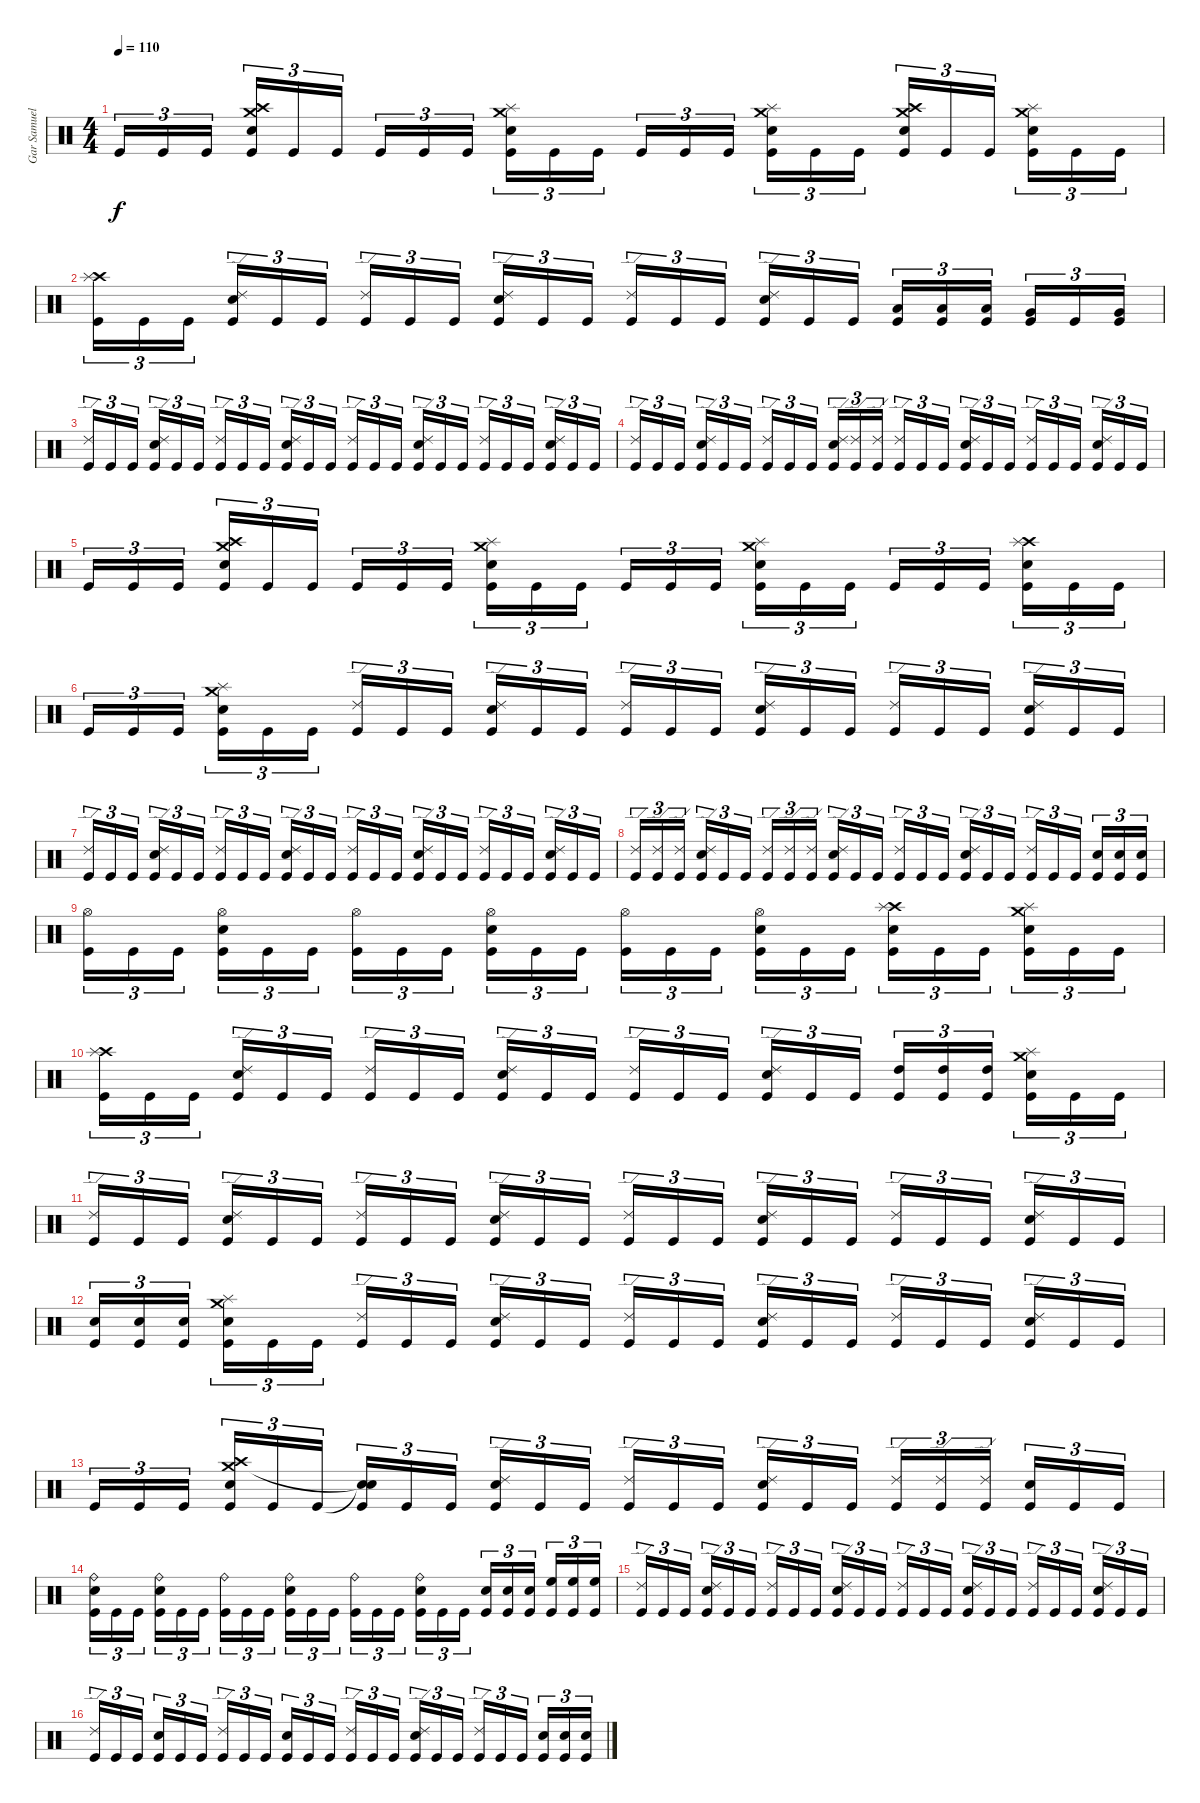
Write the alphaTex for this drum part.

\track ("Gar Samuelson" "Gar Samuel") {instrument percussion}
\staff {score}
\articulation defaults
\ts (4 4)
\tempo 110
\clef neutral
\ks c "Kick (hit)".16{tu (3 2) dy f} "Kick (hit)".16{tu (3 2)} "Kick (hit)".16{tu (3 2)}
("Crash medium (hit)" "Crash high (hit)" "Snare (hit) 2" "Kick (hit)").16{tu (3 2)} "Kick (hit)".16{tu (3 2)} "Kick (hit)".16{tu (3 2)} "Kick (hit)".16{tu (3 2)} "Kick (hit)".16{tu (3 2)} "Kick (hit)".16{tu (3 2)} ("Crash medium (hit)" "Splash (hit)" "Snare (hit) 2" "Kick (hit)").16{tu (3 2)} "Kick (hit)".16{tu (3 2)} "Kick (hit)".16{tu (3 2)} "Kick (hit)".16{tu (3 2)} "Kick (hit)".16{tu (3 2)} "Kick (hit)".16{tu (3 2)} ("Crash medium (hit)" "Splash (hit)" "Snare (hit) 2" "Kick (hit)").16{tu (3 2)} "Kick (hit)".16{tu (3 2)} "Kick (hit)".16{tu (3 2)} ("Crash medium (hit)" "Crash high (hit)" "Snare (hit) 2" "Kick (hit)").16{tu (3 2)} "Kick (hit)".16{tu (3 2)} "Kick (hit)".16{tu (3 2)} ("Crash medium (hit)" "Splash (hit)" "Snare (hit) 2" "Kick (hit)").16{tu (3 2)} "Kick (hit)".16{tu (3 2)} "Kick (hit)".16{tu (3 2)} |
("Crash high (hit)" "Splash (hit)" "Kick (hit)").16{tu (3 2)} "Kick (hit)".16{tu (3 2)} "Kick (hit)".16{tu (3 2)} ("Ride (edge) 2" "Snare (hit) 2" "Kick (hit)").16{tu (3 2)} "Kick (hit)".16{tu (3 2)} "Kick (hit)".16{tu (3 2)} ("Ride (edge) 2" "Kick (hit)").16{tu (3 2)} "Kick (hit)".16{tu (3 2)} "Kick (hit)".16{tu (3 2)} ("Ride (edge) 2" "Snare (hit) 2" "Kick (hit)").16{tu (3 2)} "Kick (hit)".16{tu (3 2)} "Kick (hit)".16{tu (3 2)} ("Ride (edge) 2" "Kick (hit)").16{tu (3 2)} "Kick (hit)".16{tu (3 2)} "Kick (hit)".16{tu (3 2)} ("Ride (edge) 2" "Snare (hit) 2" "Kick (hit)").16{tu (3 2)} "Kick (hit)".16{tu (3 2)} "Kick (hit)".16{tu (3 2)} ("Low Tom (hit)" "Kick (hit)").16{tu (3 2)} ("Low Tom (hit)" "Kick (hit)").16{tu (3 2)} ("Low Tom (hit)" "Kick (hit)").16{tu (3 2)} ("Very Low Tom (hit)" "Kick (hit)").16{tu (3 2)} "Kick (hit)".16{tu (3 2)} ("Very Low Tom (hit)" "Kick (hit)").16{tu (3 2)} |
("Ride (edge) 2" "Kick (hit)").16{tu (3 2)} "Kick (hit)".16{tu (3 2)} "Kick (hit)".16{tu (3 2)} ("Ride (edge) 2" "Snare (hit) 2" "Kick (hit)").16{tu (3 2)} "Kick (hit)".16{tu (3 2)} "Kick (hit)".16{tu (3 2)} ("Ride (edge) 2" "Kick (hit)").16{tu (3 2)} "Kick (hit)".16{tu (3 2)} "Kick (hit)".16{tu (3 2)} ("Ride (edge) 2" "Snare (hit) 2" "Kick (hit)").16{tu (3 2)} "Kick (hit)".16{tu (3 2)} "Kick (hit)".16{tu (3 2)} ("Ride (edge) 2" "Kick (hit)").16{tu (3 2)} "Kick (hit)".16{tu (3 2)} "Kick (hit)".16{tu (3 2)} ("Ride (edge) 2" "Snare (hit) 2" "Kick (hit)").16{tu (3 2)} "Kick (hit)".16{tu (3 2)} "Kick (hit)".16{tu (3 2)} ("Ride (edge) 2" "Kick (hit)").16{tu (3 2)} "Kick (hit)".16{tu (3 2)} "Kick (hit)".16{tu (3 2)} ("Ride (edge) 2" "Snare (hit) 2" "Kick (hit)").16{tu (3 2)} "Kick (hit)".16{tu (3 2)} "Kick (hit)".16{tu (3 2)} |
("Ride (edge) 2" "Kick (hit)").16{tu (3 2)} "Kick (hit)".16{tu (3 2)} "Kick (hit)".16{tu (3 2)} ("Ride (edge) 2" "Snare (hit) 2" "Kick (hit)").16{tu (3 2)} "Kick (hit)".16{tu (3 2)} "Kick (hit)".16{tu (3 2)} ("Ride (edge) 2" "Kick (hit)").16{tu (3 2)} "Kick (hit)".16{tu (3 2)} "Kick (hit)".16{tu (3 2)} ("Ride (edge) 2" "Snare (hit) 2" "Kick (hit)").16{tu (3 2)} ("Ride (edge) 2" "Kick (hit)").16{tu (3 2)} ("Ride (edge) 2" "Kick (hit)").16{tu (3 2)} ("Ride (edge) 2" "Kick (hit)").16{tu (3 2)} "Kick (hit)".16{tu (3 2)} "Kick (hit)".16{tu (3 2)} ("Ride (edge) 2" "Snare (hit) 2" "Kick (hit)").16{tu (3 2)} "Kick (hit)".16{tu (3 2)} "Kick (hit)".16{tu (3 2)} ("Ride (edge) 2" "Kick (hit)").16{tu (3 2)} "Kick (hit)".16{tu (3 2)} "Kick (hit)".16{tu (3 2)} ("Ride (edge) 2" "Snare (hit) 2" "Kick (hit)").16{tu (3 2)} "Kick (hit)".16{tu (3 2)} "Kick (hit)".16{tu (3 2)} |
"Kick (hit)".16{tu (3 2)} "Kick (hit)".16{tu (3 2)} "Kick (hit)".16{tu (3 2)} ("Crash medium (hit)" "Crash high (hit)" "Snare (hit) 2" "Kick (hit)").16{tu (3 2)} "Kick (hit)".16{tu (3 2)} "Kick (hit)".16{tu (3 2)} "Kick (hit)".16{tu (3 2)} "Kick (hit)".16{tu (3 2)} "Kick (hit)".16{tu (3 2)} ("Crash medium (hit)" "Splash (hit)" "Snare (hit) 2" "Kick (hit)").16{tu (3 2)} "Kick (hit)".16{tu (3 2)} "Kick (hit)".16{tu (3 2)} "Kick (hit)".16{tu (3 2)} "Kick (hit)".16{tu (3 2)} "Kick (hit)".16{tu (3 2)} ("Crash medium (hit)" "Splash (hit)" "Snare (hit) 2" "Kick (hit)").16{tu (3 2)} "Kick (hit)".16{tu (3 2)} "Kick (hit)".16{tu (3 2)} "Kick (hit)".16{tu (3 2)} "Kick (hit)".16{tu (3 2)} "Kick (hit)".16{tu (3 2)} ("Crash high (hit)" "Splash (hit)" "Snare (hit) 2" "Kick (hit)").16{tu (3 2)} "Kick (hit)".16{tu (3 2)} "Kick (hit)".16{tu (3 2)} |
"Kick (hit)".16{tu (3 2)} "Kick (hit)".16{tu (3 2)} "Kick (hit)".16{tu (3 2)} ("Crash medium (hit)" "Splash (hit)" "Snare (hit) 2" "Kick (hit)").16{tu (3 2)} "Kick (hit)".16{tu (3 2)} "Kick (hit)".16{tu (3 2)} ("Ride (edge) 2" "Kick (hit)").16{tu (3 2)} "Kick (hit)".16{tu (3 2)} "Kick (hit)".16{tu (3 2)} ("Ride (edge) 2" "Snare (hit) 2" "Kick (hit)").16{tu (3 2)} "Kick (hit)".16{tu (3 2)} "Kick (hit)".16{tu (3 2)} ("Ride (edge) 2" "Kick (hit)").16{tu (3 2)} "Kick (hit)".16{tu (3 2)} "Kick (hit)".16{tu (3 2)} ("Ride (edge) 2" "Snare (hit) 2" "Kick (hit)").16{tu (3 2)} "Kick (hit)".16{tu (3 2)} "Kick (hit)".16{tu (3 2)} ("Ride (edge) 2" "Kick (hit)").16{tu (3 2)} "Kick (hit)".16{tu (3 2)} "Kick (hit)".16{tu (3 2)} ("Ride (edge) 2" "Snare (hit) 2" "Kick (hit)").16{tu (3 2)} "Kick (hit)".16{tu (3 2)} "Kick (hit)".16{tu (3 2)} |
("Ride (edge) 2" "Kick (hit)").16{tu (3 2)} "Kick (hit)".16{tu (3 2)} "Kick (hit)".16{tu (3 2)} ("Ride (edge) 2" "Snare (hit) 2" "Kick (hit)").16{tu (3 2)} "Kick (hit)".16{tu (3 2)} "Kick (hit)".16{tu (3 2)} ("Ride (edge) 2" "Kick (hit)").16{tu (3 2)} "Kick (hit)".16{tu (3 2)} "Kick (hit)".16{tu (3 2)} ("Ride (edge) 2" "Snare (hit) 2" "Kick (hit)").16{tu (3 2)} "Kick (hit)".16{tu (3 2)} "Kick (hit)".16{tu (3 2)} ("Ride (edge) 2" "Kick (hit)").16{tu (3 2)} "Kick (hit)".16{tu (3 2)} "Kick (hit)".16{tu (3 2)} ("Ride (edge) 2" "Snare (hit) 2" "Kick (hit)").16{tu (3 2)} "Kick (hit)".16{tu (3 2)} "Kick (hit)".16{tu (3 2)} ("Ride (edge) 2" "Kick (hit)").16{tu (3 2)} "Kick (hit)".16{tu (3 2)} "Kick (hit)".16{tu (3 2)} ("Ride (edge) 2" "Snare (hit) 2" "Kick (hit)").16{tu (3 2)} "Kick (hit)".16{tu (3 2)} "Kick (hit)".16{tu (3 2)} |
("Ride (edge) 2" "Kick (hit)").16{tu (3 2)} ("Ride (edge) 2" "Kick (hit)").16{tu (3 2)} ("Ride (edge) 2" "Kick (hit)").16{tu (3 2)} ("Ride (edge) 2" "Snare (hit) 2" "Kick (hit)").16{tu (3 2)} "Kick (hit)".16{tu (3 2)} "Kick (hit)".16{tu (3 2)} ("Ride (edge) 2" "Kick (hit)").16{tu (3 2)} ("Ride (edge) 2" "Kick (hit)").16{tu (3 2)} ("Ride (edge) 2" "Kick (hit)").16{tu (3 2)} ("Ride (edge) 2" "Snare (hit) 2" "Kick (hit)").16{tu (3 2)} "Kick (hit)".16{tu (3 2)} "Kick (hit)".16{tu (3 2)} ("Ride (edge) 2" "Kick (hit)").16{tu (3 2)} "Kick (hit)".16{tu (3 2)} "Kick (hit)".16{tu (3 2)} ("Ride (edge) 2" "Snare (hit) 2" "Kick (hit)").16{tu (3 2)} "Kick (hit)".16{tu (3 2)} "Kick (hit)".16{tu (3 2)} ("Ride (edge) 2" "Kick (hit)").16{tu (3 2)} "Kick (hit)".16{tu (3 2)} "Kick (hit)".16{tu (3 2)} ("Snare (hit) 2" "Kick (hit)").16{tu (3 2)} ("Snare (hit) 2" "Kick (hit)").16{tu (3 2)} ("Snare (hit) 2" "Kick (hit)").16{tu (3 2)} |
("Hi-Hat (open)" "Kick (hit)").16{tu (3 2)} "Kick (hit)".16{tu (3 2)} "Kick (hit)".16{tu (3 2)} ("Hi-Hat (open)" "Snare (hit) 2" "Kick (hit)").16{tu (3 2)} "Kick (hit)".16{tu (3 2)} "Kick (hit)".16{tu (3 2)} ("Hi-Hat (open)" "Kick (hit)").16{tu (3 2)} "Kick (hit)".16{tu (3 2)} "Kick (hit)".16{tu (3 2)} ("Hi-Hat (open)" "Snare (hit) 2" "Kick (hit)").16{tu (3 2)} "Kick (hit)".16{tu (3 2)} "Kick (hit)".16{tu (3 2)} ("Hi-Hat (open)" "Kick (hit)").16{tu (3 2)} "Kick (hit)".16{tu (3 2)} "Kick (hit)".16{tu (3 2)} ("Hi-Hat (open)" "Snare (hit) 2" "Kick (hit)").16{tu (3 2)} "Kick (hit)".16{tu (3 2)} "Kick (hit)".16{tu (3 2)} ("Crash high (hit)" "Splash (hit)" "Snare (hit) 2" "Kick (hit)").16{tu (3 2)} "Kick (hit)".16{tu (3 2)} "Kick (hit)".16{tu (3 2)} ("Crash medium (hit)" "Splash (hit)" "Snare (hit) 2" "Kick (hit)").16{tu (3 2)} "Kick (hit)".16{tu (3 2)} "Kick (hit)".16{tu (3 2)} |
("Crash high (hit)" "Splash (hit)" "Kick (hit)").16{tu (3 2)} "Kick (hit)".16{tu (3 2)} "Kick (hit)".16{tu (3 2)} ("Ride (edge) 2" "Snare (hit) 2" "Kick (hit)").16{tu (3 2)} "Kick (hit)".16{tu (3 2)} "Kick (hit)".16{tu (3 2)} ("Ride (edge) 2" "Kick (hit)").16{tu (3 2)} "Kick (hit)".16{tu (3 2)} "Kick (hit)".16{tu (3 2)} ("Ride (edge) 2" "Snare (hit) 2" "Kick (hit)").16{tu (3 2)} "Kick (hit)".16{tu (3 2)} "Kick (hit)".16{tu (3 2)} ("Ride (edge) 2" "Kick (hit)").16{tu (3 2)} "Kick (hit)".16{tu (3 2)} "Kick (hit)".16{tu (3 2)} ("Ride (edge) 2" "Snare (hit) 2" "Kick (hit)").16{tu (3 2)} "Kick (hit)".16{tu (3 2)} "Kick (hit)".16{tu (3 2)} ("High Tom (hit)" "Kick (hit)").16{tu (3 2)} ("High Tom (hit)" "Kick (hit)").16{tu (3 2)} ("High Tom (hit)" "Kick (hit)").16{tu (3 2)} ("Crash medium (hit)" "Splash (hit)" "Snare (hit) 2" "Kick (hit)").16{tu (3 2)} "Kick (hit)".16{tu (3 2)} "Kick (hit)".16{tu (3 2)} |
("Ride (edge) 2" "Kick (hit)").16{tu (3 2)} "Kick (hit)".16{tu (3 2)} "Kick (hit)".16{tu (3 2)} ("Ride (edge) 2" "Snare (hit) 2" "Kick (hit)").16{tu (3 2)} "Kick (hit)".16{tu (3 2)} "Kick (hit)".16{tu (3 2)} ("Ride (edge) 2" "Kick (hit)").16{tu (3 2)} "Kick (hit)".16{tu (3 2)} "Kick (hit)".16{tu (3 2)} ("Ride (edge) 2" "Snare (hit) 2" "Kick (hit)").16{tu (3 2)} "Kick (hit)".16{tu (3 2)} "Kick (hit)".16{tu (3 2)} ("Ride (edge) 2" "Kick (hit)").16{tu (3 2)} "Kick (hit)".16{tu (3 2)} "Kick (hit)".16{tu (3 2)} ("Ride (edge) 2" "Snare (hit) 2" "Kick (hit)").16{tu (3 2)} "Kick (hit)".16{tu (3 2)} "Kick (hit)".16{tu (3 2)} ("Ride (edge) 2" "Kick (hit)").16{tu (3 2)} "Kick (hit)".16{tu (3 2)} "Kick (hit)".16{tu (3 2)} ("Ride (edge) 2" "Snare (hit) 2" "Kick (hit)").16{tu (3 2)} "Kick (hit)".16{tu (3 2)} "Kick (hit)".16{tu (3 2)} |
("Snare (hit) 2" "Kick (hit)").16{tu (3 2)} ("Snare (hit) 2" "Kick (hit)").16{tu (3 2)} ("Snare (hit) 2" "Kick (hit)").16{tu (3 2)} ("Splash (hit)" "Crash medium (hit)" "Snare (hit) 2" "Kick (hit)").16{tu (3 2)} "Kick (hit)".16{tu (3 2)} "Kick (hit)".16{tu (3 2)} ("Ride (edge) 2" "Kick (hit)").16{tu (3 2)} "Kick (hit)".16{tu (3 2)} "Kick (hit)".16{tu (3 2)} ("Ride (edge) 2" "Snare (hit) 2" "Kick (hit)").16{tu (3 2)} "Kick (hit)".16{tu (3 2)} "Kick (hit)".16{tu (3 2)} ("Ride (edge) 2" "Kick (hit)").16{tu (3 2)} "Kick (hit)".16{tu (3 2)} "Kick (hit)".16{tu (3 2)} ("Ride (edge) 2" "Snare (hit) 2" "Kick (hit)").16{tu (3 2)} "Kick (hit)".16{tu (3 2)} "Kick (hit)".16{tu (3 2)} ("Ride (edge) 2" "Kick (hit)").16{tu (3 2)} "Kick (hit)".16{tu (3 2)} "Kick (hit)".16{tu (3 2)} ("Ride (edge) 2" "Snare (hit) 2" "Kick (hit)").16{tu (3 2)} "Kick (hit)".16{tu (3 2)} "Kick (hit)".16{tu (3 2)} |
"Kick (hit)".16{tu (3 2)} "Kick (hit)".16{tu (3 2)} "Kick (hit)".16{tu (3 2)} ("Crash high (hit)" "Crash medium (hit)" "Snare (hit) 2" "Kick (hit)").16{tu (3 2)} "Kick (hit)".16{tu (3 2)} "Kick (hit)".16{tu (3 2)} ("Snare (hit)"{t} "Snare (hit)"{t} "Kick (hit)").16{tu (3 2)} "Kick (hit)".16{tu (3 2)} "Kick (hit)".16{tu (3 2)} ("Ride (edge) 2" "Snare (hit) 2" "Kick (hit)").16{tu (3 2)} "Kick (hit)".16{tu (3 2)} "Kick (hit)".16{tu (3 2)} ("Ride (edge) 2" "Kick (hit)").16{tu (3 2)} "Kick (hit)".16{tu (3 2)} "Kick (hit)".16{tu (3 2)} ("Ride (edge) 2" "Snare (hit) 2" "Kick (hit)").16{tu (3 2)} "Kick (hit)".16{tu (3 2)} "Kick (hit)".16{tu (3 2)} ("Ride (edge) 2" "Kick (hit)").16{tu (3 2)} ("Ride (edge) 2" "Kick (hit)").16{tu (3 2)} ("Ride (edge) 2" "Kick (hit)").16{tu (3 2)} ("Snare (hit) 2" "Kick (hit)").16{tu (3 2)} "Kick (hit)".16{tu (3 2)} "Kick (hit)".16{tu (3 2)} |
("Ride (bell)" "Snare (hit) 2" "Kick (hit)").16{tu (3 2)} "Kick (hit)".16{tu (3 2)} "Kick (hit)".16{tu (3 2)} ("Ride (bell)" "Snare (hit) 2" "Kick (hit)").16{tu (3 2)} "Kick (hit)".16{tu (3 2)} "Kick (hit)".16{tu (3 2)} ("Ride (bell)" "Kick (hit)").16{tu (3 2)} "Kick (hit)".16{tu (3 2)} "Kick (hit)".16{tu (3 2)} ("Ride (bell)" "Snare (hit) 2" "Kick (hit)").16{tu (3 2)} "Kick (hit)".16{tu (3 2)} "Kick (hit)".16{tu (3 2)} ("Ride (bell)" "Kick (hit)").16{tu (3 2)} "Kick (hit)".16{tu (3 2)} "Kick (hit)".16{tu (3 2)} ("Ride (bell)" "Snare (hit) 2" "Kick (hit)").16{tu (3 2)} "Kick (hit)".16{tu (3 2)} "Kick (hit)".16{tu (3 2)} ("Snare (hit) 2" "Kick (hit)").16{tu (3 2)} ("Snare (hit) 2" "Kick (hit)").16{tu (3 2)} ("Snare (hit) 2" "Kick (hit)").16{tu (3 2)} ("High Floor Tom (hit)" "Kick (hit)").16{tu (3 2)} ("High Floor Tom (hit)" "Kick (hit)").16{tu (3 2)} ("High Floor Tom (hit)" "Kick (hit)").16{tu (3 2)} |
("Ride (edge) 2" "Kick (hit)").16{tu (3 2)} "Kick (hit)".16{tu (3 2)} "Kick (hit)".16{tu (3 2)} ("Ride (edge) 2" "Snare (hit) 2" "Kick (hit)").16{tu (3 2)} "Kick (hit)".16{tu (3 2)} "Kick (hit)".16{tu (3 2)} ("Ride (edge) 2" "Kick (hit)").16{tu (3 2)} "Kick (hit)".16{tu (3 2)} "Kick (hit)".16{tu (3 2)} ("Ride (edge) 2" "Snare (hit) 2" "Kick (hit)").16{tu (3 2)} "Kick (hit)".16{tu (3 2)} "Kick (hit)".16{tu (3 2)} ("Ride (edge) 2" "Kick (hit)").16{tu (3 2)} "Kick (hit)".16{tu (3 2)} "Kick (hit)".16{tu (3 2)} ("Ride (edge) 2" "Snare (hit) 2" "Kick (hit)").16{tu (3 2)} "Kick (hit)".16{tu (3 2)} "Kick (hit)".16{tu (3 2)} ("Ride (edge) 2" "Kick (hit)").16{tu (3 2)} "Kick (hit)".16{tu (3 2)} "Kick (hit)".16{tu (3 2)} ("Ride (edge) 2" "Snare (hit) 2" "Kick (hit)").16{tu (3 2)} "Kick (hit)".16{tu (3 2)} "Kick (hit)".16{tu (3 2)} |
("Ride (edge) 2" "Kick (hit)").16{tu (3 2)} "Kick (hit)".16{tu (3 2)} "Kick (hit)".16{tu (3 2)} ("Snare (hit) 2" "Kick (hit)").16{tu (3 2)} "Kick (hit)".16{tu (3 2)} "Kick (hit)".16{tu (3 2)} ("Ride (edge) 2" "Kick (hit)").16{tu (3 2)} "Kick (hit)".16{tu (3 2)} "Kick (hit)".16{tu (3 2)} ("Snare (hit) 2" "Kick (hit)").16{tu (3 2)} "Kick (hit)".16{tu (3 2)} "Kick (hit)".16{tu (3 2)} ("Ride (edge) 2" "Kick (hit)").16{tu (3 2)} "Kick (hit)".16{tu (3 2)} "Kick (hit)".16{tu (3 2)} ("Ride (edge) 2" "Snare (hit) 2" "Kick (hit)").16{tu (3 2)} "Kick (hit)".16{tu (3 2)} "Kick (hit)".16{tu (3 2)} ("Ride (edge) 2" "Kick (hit)").16{tu (3 2)} "Kick (hit)".16{tu (3 2)} "Kick (hit)".16{tu (3 2)} ("Snare (hit) 2" "Kick (hit)").16{tu (3 2)} ("Snare (hit) 2" "Kick (hit)").16{tu (3 2)} ("Snare (hit) 2" "Kick (hit)").16{tu (3 2)}
